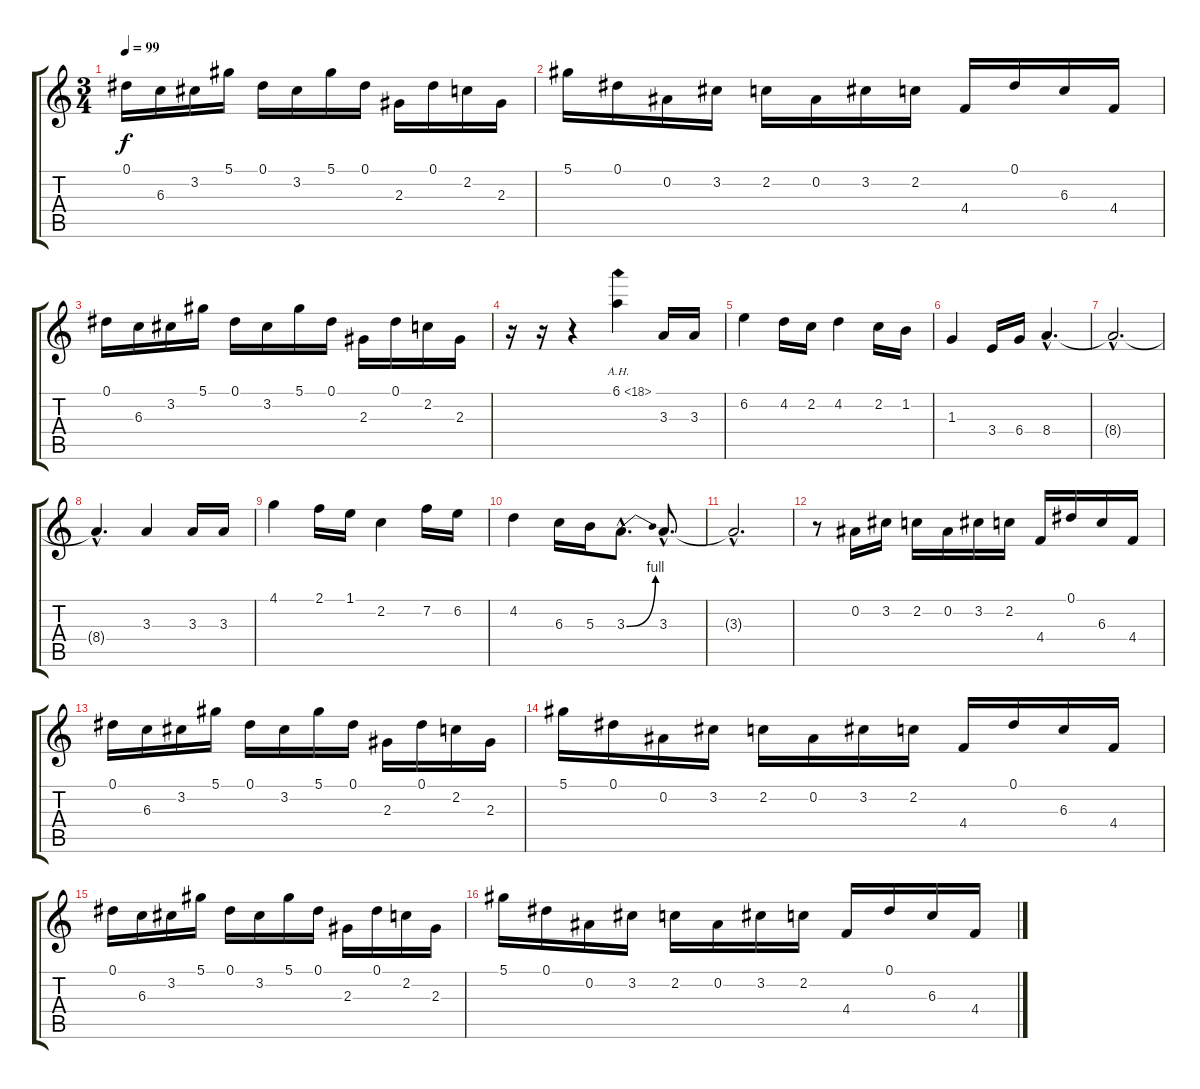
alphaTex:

\track "" {instrument distortionguitar}
\staff {score tabs}
\tuning (Eb4 Bb3 Gb3 Db3 Ab2 Eb2) {hide}
\ts (3 4)
\tempo 99
\clef g2
\ks c
0.1.16{dy f} 6.3.16 3.2.16 5.1.16 0.1.16 3.2.16 5.1.16 0.1.16 2.3.16 0.1.16 2.2.16 2.3.16 |
5.1.16 0.1.16 0.2.16 3.2.16 2.2.16 0.2.16 3.2.16 2.2.16 4.4.16 0.1.16 6.3.16 4.4.16 |
0.1.16 6.3.16 3.2.16 5.1.16 0.1.16 3.2.16 5.1.16 0.1.16 2.3.16 0.1.16 2.2.16 2.3.16 |
r.16 r.16 r.4{volume 11 balance 13} 6.1{ah 12}.4 3.3.16 3.3.16 |
6.2.4 4.2.16 2.2.16 4.2.4 2.2.16 1.2.16 |
1.3.4 3.4.16 6.4.16 8.4{hac}.4{d} |
8.4{hac t}.2{d} |
8.4{hac t}.4{d} 3.3.4 3.3.16 3.3.16 |
4.1.4 2.1.16 1.1.16 2.2.4 7.2.16 6.2.16 |
4.2.4 6.3.16 5.3.16 3.3{be (bend 0 0 60 4) hac}.8{d} 3.3{hac}.8{d} |
3.3{hac t}.2{d} |
r.8{volume 9 instrument distortionguitar} 0.2.16 3.2.16 2.2.16 0.2.16 3.2.16 2.2.16 4.4.16 0.1.16 6.3.16 4.4.16 |
0.1.16 6.3.16 3.2.16 5.1.16 0.1.16 3.2.16 5.1.16 0.1.16 2.3.16 0.1.16 2.2.16 2.3.16 |
5.1.16 0.1.16 0.2.16 3.2.16 2.2.16 0.2.16 3.2.16 2.2.16 4.4.16 0.1.16 6.3.16 4.4.16 |
0.1.16 6.3.16 3.2.16 5.1.16 0.1.16 3.2.16 5.1.16 0.1.16 2.3.16 0.1.16 2.2.16 2.3.16 |
5.1.16 0.1.16 0.2.16 3.2.16 2.2.16 0.2.16 3.2.16 2.2.16 4.4.16 0.1.16 6.3.16 4.4.16
